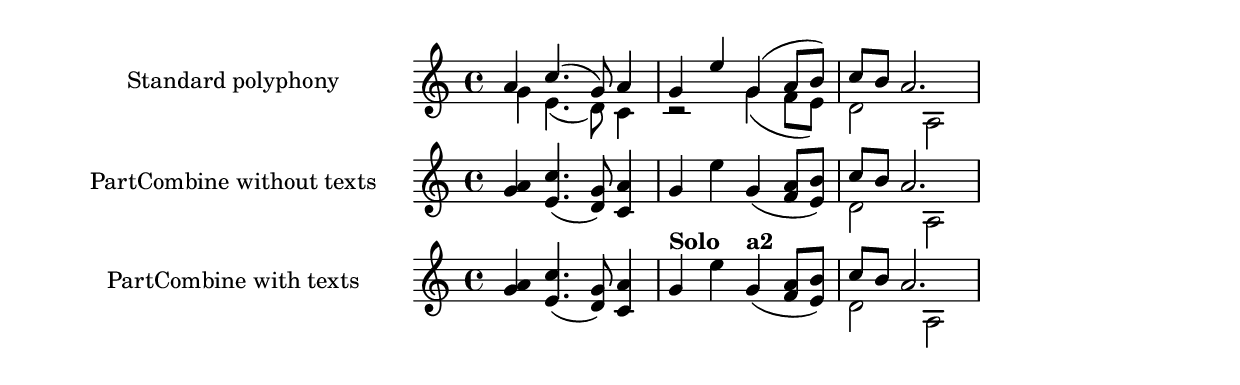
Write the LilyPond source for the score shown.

%% Combining pedal notes with clef changes
%% see also http://www.lilypond.org/doc/v2.18/Documentation/notation/multiple-voices
%% see also http://www.lilypond.org/doc/v2.18/Documentation/snippets/simultaneous-notes#simultaneous-notes-combining-two-parts-on-the-same-staff

musicUp = \relative c'' {
  \time 4/4
  a4 c4.( g8) a4 |
  g4 e' g,( a8 b) |
  c b a2.
}

musicDown = \relative c'' {
  g4 e4.( d8) c4 |
  r2 g'4( f8 e) |
  d2 \stemDown a
}

\score {
  <<
    <<
    \new Staff {
      \set Staff.instrumentName = #"Standard polyphony"
      << \musicUp \\ \musicDown >>
    }
    \new Staff \with { printPartCombineTexts = ##f } {
      \set Staff.instrumentName = #"PartCombine without texts"
      \partcombine \musicUp \musicDown
    }
    \new Staff {
      \set Staff.instrumentName = #"PartCombine with texts"
      \partcombine \musicUp \musicDown
    }
    >>
  >>
  \layout {
    indent = 6.0\cm
    \context {
      \Score
      \override SystemStartBar.collapse-height = #30
    }
  }
}
